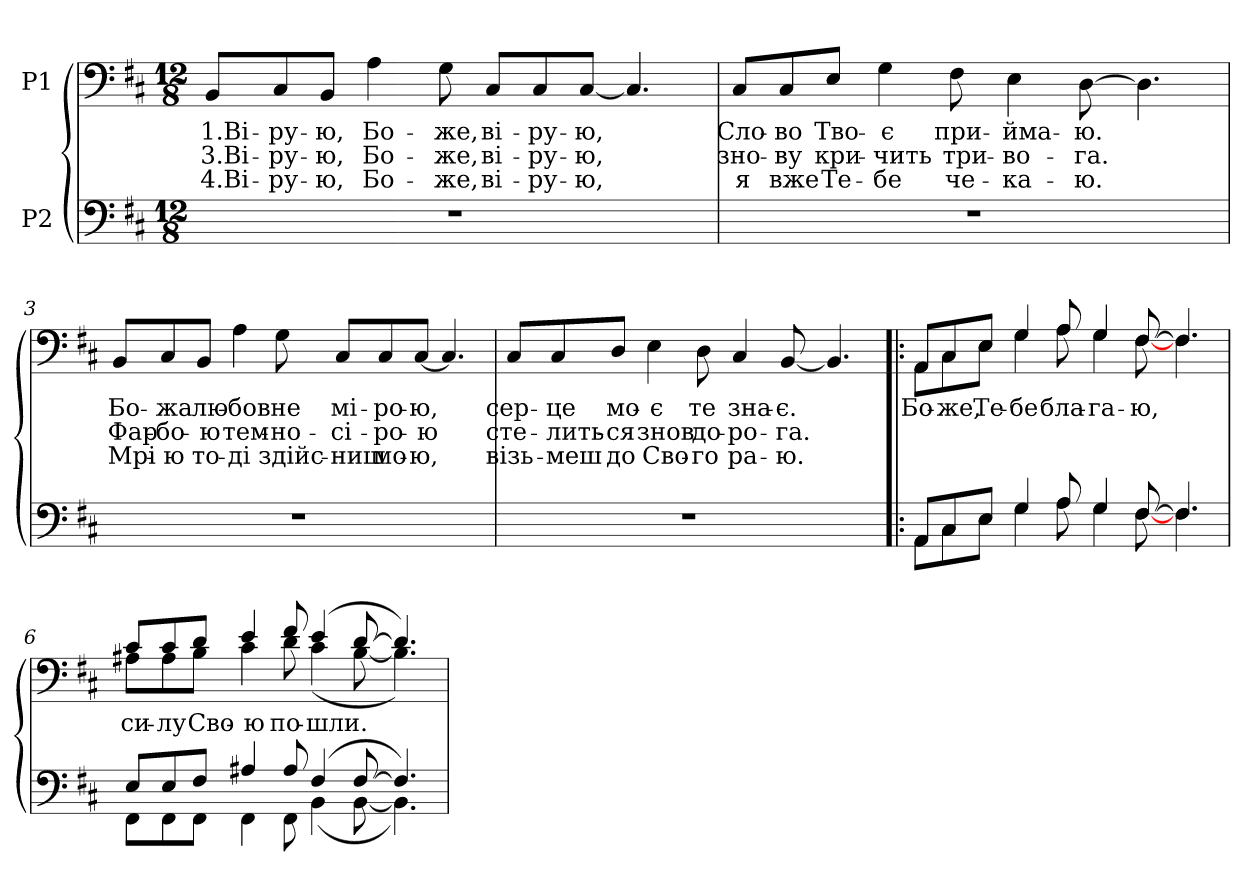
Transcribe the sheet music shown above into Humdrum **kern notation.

**kern	**kern	**text	**text	**text
*part2	*part1	*part1	*part1	*part1
*staff2	*staff1	*staff1	*staff1	*staff1
*I"P2	*I"P1	*	*	*
!!LO:PB:g=z
*clefF4	*clefF4	*	*	*
*k[f#c#]	*k[f#c#]	*	*	*
*b:	*b:	*	*	*
*M12/8	*M12/8	*	*	*
=1	=1	=1	=1	=1
!LO:N:vis=1	!	!	!	!
!	!	!LO:LY:b:color=#000000	!LO:LY:b:color=#000000	!LO:LY:b:color=#000000
1.r	8BBi/L	1.Ві-	3.Ві-	4.Ві-
!	!	!LO:LY:b:color=#000000	!LO:LY:b:color=#000000	!LO:LY:b:color=#000000
.	8C#i/	-ру-	-ру-	-ру-
!	!	!LO:LY:b:color=#000000	!LO:LY:b:color=#000000	!LO:LY:b:color=#000000
.	8BBi/J	-ю,	-ю,	-ю,
!	!	!LO:LY:b:color=#000000	!LO:LY:b:color=#000000	!LO:LY:b:color=#000000
.	4Ai\	Бо-	Бо-	Бо-
!	!	!LO:LY:b:color=#000000	!LO:LY:b:color=#000000	!LO:LY:b:color=#000000
.	8Gi\	-же,	-же,	-же,
!	!	!LO:LY:b:color=#000000	!LO:LY:b:color=#000000	!LO:LY:b:color=#000000
.	8C#i/L	ві-	ві-	ві-
!	!	!LO:LY:b:color=#000000	!LO:LY:b:color=#000000	!LO:LY:b:color=#000000
.	8C#i/	-ру-	-ру-	-ру-
!	!	!LO:LY:b:color=#000000	!LO:LY:b:color=#000000	!LO:LY:b:color=#000000
.	[<8C#i/J	-ю,	-ю,	-ю,
.	4.C#i/]	.	.	.
=2	=2	=2	=2	=2
!LO:N:vis=1	!	!	!	!
!	!	!LO:LY:b:color=#000000	!LO:LY:b:color=#000000	!LO:LY:b:color=#000000
1.r	8C#i/L	Сло-	зно-	я
!	!	!LO:LY:b:color=#000000	!LO:LY:b:color=#000000	!LO:LY:b:color=#000000
.	8C#i/	-во	-ву	вже
!	!	!LO:LY:b:color=#000000	!LO:LY:b:color=#000000	!LO:LY:b:color=#000000
.	8Ei/J	Тво-	кри-	Те-
!	!	!LO:LY:b:color=#000000	!LO:LY:b:color=#000000	!LO:LY:b:color=#000000
.	4Gi\	-є	-чить	-бе
!	!	!LO:LY:b:color=#000000	!LO:LY:b:color=#000000	!LO:LY:b:color=#000000
.	8F#i\	при-	три-	че-
!	!	!LO:LY:b:color=#000000	!LO:LY:b:color=#000000	!LO:LY:b:color=#000000
.	4Ei\	-йма-	-во-	-ка-
!	!	!LO:LY:b:color=#000000	!LO:LY:b:color=#000000	!LO:LY:b:color=#000000
.	[>8Di\	-ю.	-га.	-ю.
.	4.Di\]	.	.	.
!!LO:LB:g=z
=3	=3	=3	=3	=3
!LO:N:vis=1	!	!	!	!
!	!	!LO:LY:b:color=#000000	!LO:LY:b:color=#000000	!LO:LY:b:color=#000000
1.r	8BBi/L	Бо-	Фар-	Мрі-
!	!	!LO:LY:b:color=#000000	!LO:LY:b:color=#000000	!LO:LY:b:color=#000000
.	8C#i/	-жа	-бо-	-ю
!	!	!LO:LY:b:color=#000000	!LO:LY:b:color=#000000	!LO:LY:b:color=#000000
.	8BBi/J	лю-	-ю	то-
!	!	!LO:LY:b:color=#000000	!LO:LY:b:color=#000000	!LO:LY:b:color=#000000
.	4Ai\	-бов	тем-	-ді
!	!	!LO:LY:b:color=#000000	!LO:LY:b:color=#000000	!LO:LY:b:color=#000000
.	8Gi\	не	-но-	здійс-
!	!	!LO:LY:b:color=#000000	!LO:LY:b:color=#000000	!LO:LY:b:color=#000000
.	8C#i/L	мі-	-сі-	-ниш
!	!	!LO:LY:b:color=#000000	!LO:LY:b:color=#000000	!LO:LY:b:color=#000000
.	8C#i/	-ро-	-ро-	мо-
!	!	!LO:LY:b:color=#000000	!LO:LY:b:color=#000000	!LO:LY:b:color=#000000
.	[<8C#i/J	-ю,	-ю	-ю,
.	4.C#i/]	.	.	.
=4	=4	=4	=4	=4
!LO:N:vis=1	!	!	!	!
!	!	!LO:LY:b:color=#000000	!LO:LY:b:color=#000000	!LO:LY:b:color=#000000
1.r	8C#i/L	сер-	сте-	візь-
!	!	!LO:LY:b:color=#000000	!LO:LY:b:color=#000000	!LO:LY:b:color=#000000
.	8C#i/	-це	-лить-	-меш
!	!	!LO:LY:b:color=#000000	!LO:LY:b:color=#000000	!LO:LY:b:color=#000000
.	8Di/J	мо-	-ся	до
!	!	!LO:LY:b:color=#000000	!LO:LY:b:color=#000000	!LO:LY:b:color=#000000
.	4Ei\	-є	знов	Сво-
!	!	!LO:LY:b:color=#000000	!LO:LY:b:color=#000000	!LO:LY:b:color=#000000
.	8Di\	те	до-	-го
!	!	!LO:LY:b:color=#000000	!LO:LY:b:color=#000000	!LO:LY:b:color=#000000
.	4C#i/	зна-	-ро-	ра-
!	!	!LO:LY:b:color=#000000	!LO:LY:b:color=#000000	!LO:LY:b:color=#000000
.	[<8BBi/	-є.	-га.	-ю.
.	4.BBi/]	.	.	.
!!LO:LB:g=z
=5!|:	=5!|:	=5!|:	=5!|:	=5!|:
*^	*	*	*	*
!	!	!LO:TX:a:Bi:t=Приспів&colon;	!	!	!
!	!	!	!LO:LY:b:color=#000000	!	!
*	*	*^	*	*	*
8AAi/L	8AAi\L	8AAi/L	8AAi\L	Бо-	.	.
!	!	!	!	!LO:LY:b:color=#000000	!	!
8C#i/	8C#i\	8C#i/	8C#i\	-же,	.	.
!	!	!	!	!LO:LY:b:color=#000000	!	!
8Ei/J	8Ei\J	8Ei/J	8Ei\J	Те-	.	.
!	!	!	!	!LO:LY:b:color=#000000	!	!
4Gi/	4Gi\	4Gi/	4Gi\	-бе	.	.
!	!	!	!	!LO:LY:b:color=#000000	!	!
8Ai/	8Ai\	8Ai/	8Ai\	бла-	.	.
!	!	!	!	!LO:LY:b:color=#000000	!	!
4Gi/	4Gi\	4Gi/	4Gi\	-га-	.	.
!	!	!	!	!LO:LY:b:color=#000000	!	!
[>8F#i/	[<8F#i\	[>8F#i/	[<8F#i\	-ю,	.	.
4.F#i/]	4.F#i\	4.F#i/]	4.F#i\	.	.	.
=6	=6	=6	=6	=6	=6	=6
!	!	!	!	!LO:LY:b:color=#000000	!	!
8Ei/L	8FF#i\L	8c#i/L	8A#Xi\L	си-	.	.
!	!	!	!	!LO:LY:b:color=#000000	!	!
8Ei/	8FF#i\	8c#i/	8A#i\	-лу	.	.
!	!	!	!	!LO:LY:b:color=#000000	!	!
8F#i/J	8FF#i\J	8di/J	8Bi\J	Сво-	.	.
!	!	!	!	!LO:LY:b:color=#000000	!	!
4A#Xi/	4FF#i\	4ei/	4c#i\	-ю	.	.
!	!	!	!	!LO:LY:b:color=#000000	!	!
8A#i/	8FF#i\	8f#i/	8di\	по-	.	.
!	!	!	!	!LO:LY:b:color=#000000	!	!
(4F#i/	(4BBi\	(4ei/	(4c#i\	-шли.	.	.
[>8F#i/	[<8BBi\	[>8di/	[<8Bi\	.	.	.
4.F#i/])	4.BBi\])	4.di/])	4.Bi\])	.	.	.
*v	*v	*	*	*	*	*
*	*v	*v	*	*	*
=	=	=	=	=
*-	*-	*-	*-	*-
